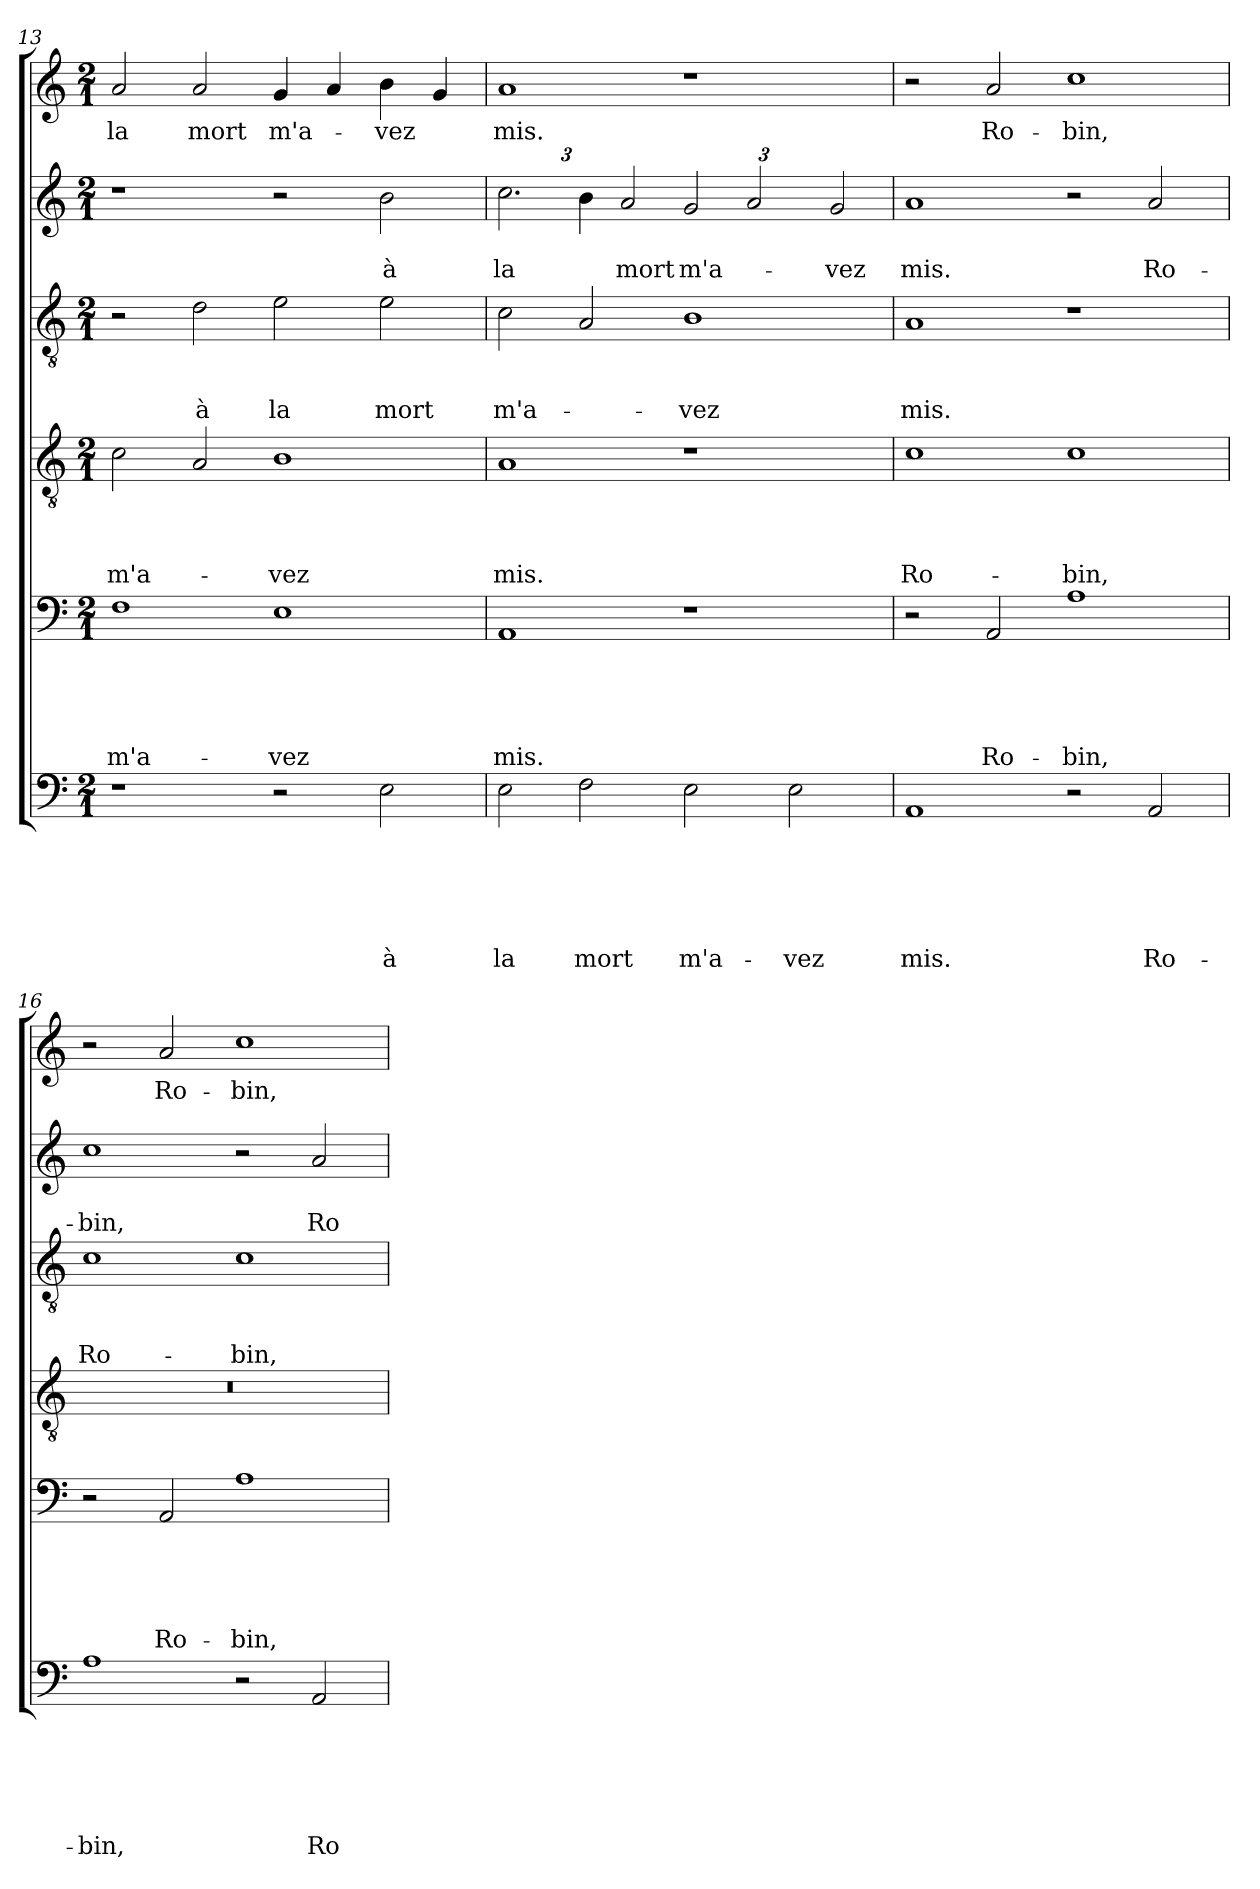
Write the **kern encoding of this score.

**kern	**text	**text	**text	**text	**text	**text	**kern	**text	**text	**text	**text	**text	**kern	**text	**text	**text	**text	**kern	**text	**text	**text	**kern	**text	**text	**kern	**text
*part6	*part6	*part6	*part6	*part6	*part6	*part6	*part5	*part5	*part5	*part5	*part5	*part5	*part4	*part4	*part4	*part4	*part4	*part3	*part3	*part3	*part3	*part2	*part2	*part2	*part1	*part1
*staff6	*staff6	*staff6	*staff6	*staff6	*staff6	*staff6	*staff5	*staff5	*staff5	*staff5	*staff5	*staff5	*staff4	*staff4	*staff4	*staff4	*staff4	*staff3	*staff3	*staff3	*staff3	*staff2	*staff2	*staff2	*staff1	*staff1
!!LO:PB:g=z
*clefF4	*	*	*	*	*	*	*clefF4	*	*	*	*	*	*clefGv2	*	*	*	*	*clefGv2	*	*	*	*clefG2	*	*	*clefG2	*
*k[]	*	*	*	*	*	*	*k[]	*	*	*	*	*	*k[]	*	*	*	*	*k[]	*	*	*	*k[]	*	*	*k[]	*
*C:	*	*	*	*	*	*	*C:	*	*	*	*	*	*C:	*	*	*	*	*C:	*	*	*	*C:	*	*	*C:	*
*M2/1	*	*	*	*	*	*	*M2/1	*	*	*	*	*	*M2/1	*	*	*	*	*M2/1	*	*	*	*M2/1	*	*	*M2/1	*
=13	=13	=13	=13	=13	=13	=13	=13	=13	=13	=13	=13	=13	=13	=13	=13	=13	=13	=13	=13	=13	=13	=13	=13	=13	=13	=13
!	!	!	!	!	!	!	!	!	!	!	!	!LO:LY:b	!	!	!	!	!LO:LY:b	!	!	!	!	!	!	!	!	!LO:LY:b
1r	.	.	.	.	.	.	1F	.	.	.	.	m'a-	2c\	.	.	.	m'a-	2r	.	.	.	1r	.	.	2a/	la
!	!	!	!	!	!	!	!	!	!	!	!	!	!	!	!	!	!	!	!	!	!LO:LY:b	!	!	!	!	!LO:LY:b
.	.	.	.	.	.	.	.	.	.	.	.	.	2A/	.	.	.	.	2d\	.	.	à	.	.	.	2a/	mort
!	!	!	!	!	!	!	!	!	!	!	!	!LO:LY:b	!	!	!	!	!LO:LY:b	!	!	!	!LO:LY:b	!	!	!	!	!LO:LY:b
2r	.	.	.	.	.	.	1E	.	.	.	.	-vez	1B	.	.	.	-vez	2e\	.	.	la	2r	.	.	4g/	m'a-
.	.	.	.	.	.	.	.	.	.	.	.	.	.	.	.	.	.	.	.	.	.	.	.	.	4a/	.
!	!	!	!	!	!	!LO:LY:b	!	!	!	!	!	!	!	!	!	!	!	!	!	!	!LO:LY:b	!	!	!LO:LY:b	!	!LO:LY:b
2E\	.	.	.	.	.	à	.	.	.	.	.	.	.	.	.	.	.	2e\	.	.	mort	2b\	.	à	4b\	-vez
.	.	.	.	.	.	.	.	.	.	.	.	.	.	.	.	.	.	.	.	.	.	.	.	.	4g/	.
=14	=14	=14	=14	=14	=14	=14	=14	=14	=14	=14	=14	=14	=14	=14	=14	=14	=14	=14	=14	=14	=14	=14	=14	=14	=14	=14
!	!	!	!	!	!	!LO:LY:b	!	!	!	!	!	!LO:LY:b	!	!	!	!	!LO:LY:b	!	!	!	!LO:LY:b	!	!	!	!	!
*	*	*	*	*	*	*	*	*	*	*	*	*	*	*	*	*	*	*	*	*	*	*Xbrackettup	*	*	*	*
!	!	!	!	!	!	!	!	!	!	!	!	!	!	!	!	!	!	!	!	!	!	!	!	!LO:LY:b	!	!LO:LY:b
2E\	.	.	.	.	.	la	1AA	.	.	.	.	mis.	1A	.	.	.	mis.	2c\	.	.	m'a-	3.cc\	.	la	1a	mis.
!	!	!	!	!	!	!LO:LY:b	!	!	!	!	!	!	!	!	!	!	!	!	!	!	!	!	!	!	!	!
2F\	.	.	.	.	.	mort	.	.	.	.	.	.	.	.	.	.	.	2A/	.	.	.	6b\	.	.	.	.
!	!	!	!	!	!	!	!	!	!	!	!	!	!	!	!	!	!	!	!	!	!	!	!	!LO:LY:b	!	!
.	.	.	.	.	.	.	.	.	.	.	.	.	.	.	.	.	.	.	.	.	.	3a/	.	mort	.	.
!	!	!	!	!	!	!LO:LY:b	!	!	!	!	!	!	!	!	!	!	!	!	!	!	!LO:LY:b	!	!	!LO:LY:b	!	!
2E\	.	.	.	.	.	m'a-	1r	.	.	.	.	.	1r	.	.	.	.	1B	.	.	-vez	3g/	.	m'a-	1r	.
.	.	.	.	.	.	.	.	.	.	.	.	.	.	.	.	.	.	.	.	.	.	3a/	.	.	.	.
!	!	!	!	!	!	!LO:LY:b	!	!	!	!	!	!	!	!	!	!	!	!	!	!	!	!	!	!	!	!
2E\	.	.	.	.	.	-vez	.	.	.	.	.	.	.	.	.	.	.	.	.	.	.	.	.	.	.	.
!	!	!	!	!	!	!	!	!	!	!	!	!	!	!	!	!	!	!	!	!	!	!	!	!LO:LY:b	!	!
.	.	.	.	.	.	.	.	.	.	.	.	.	.	.	.	.	.	.	.	.	.	3g/	.	-vez	.	.
=15	=15	=15	=15	=15	=15	=15	=15	=15	=15	=15	=15	=15	=15	=15	=15	=15	=15	=15	=15	=15	=15	=15	=15	=15	=15	=15
!	!	!	!	!	!	!LO:LY:b	!	!	!	!	!	!	!	!	!	!	!LO:LY:b	!	!	!	!LO:LY:b	!	!	!LO:LY:b	!	!
1AA	.	.	.	.	.	mis.	2r	.	.	.	.	.	1c	.	.	.	Ro-	1A	.	.	mis.	1a	.	mis.	2r	.
!	!	!	!	!	!	!	!	!	!	!	!	!LO:LY:b	!	!	!	!	!	!	!	!	!	!	!	!	!	!LO:LY:b
.	.	.	.	.	.	.	2AA/	.	.	.	.	Ro-	.	.	.	.	.	.	.	.	.	.	.	.	2a/	Ro-
!	!	!	!	!	!	!	!	!	!	!	!	!LO:LY:b	!	!	!	!	!LO:LY:b	!	!	!	!	!	!	!	!	!LO:LY:b
2r	.	.	.	.	.	.	1A	.	.	.	.	-bin,	1c	.	.	.	-bin,	1r	.	.	.	2r	.	.	1cc	-bin,
!	!	!	!	!	!	!LO:LY:b	!	!	!	!	!	!	!	!	!	!	!	!	!	!	!	!	!	!LO:LY:b	!	!
2AA/	.	.	.	.	.	Ro-	.	.	.	.	.	.	.	.	.	.	.	.	.	.	.	2a/	.	Ro-	.	.
=16	=16	=16	=16	=16	=16	=16	=16	=16	=16	=16	=16	=16	=16	=16	=16	=16	=16	=16	=16	=16	=16	=16	=16	=16	=16	=16
!	!	!	!	!	!	!LO:LY:b	!	!	!	!	!	!	!	!	!	!	!	!	!	!	!LO:LY:b	!	!	!LO:LY:b	!	!
1A	.	.	.	.	.	-bin,	2r	.	.	.	.	.	0r	.	.	.	.	1c	.	.	Ro-	1cc	.	-bin,	2r	.
!	!	!	!	!	!	!	!	!	!	!	!	!LO:LY:b	!	!	!	!	!	!	!	!	!	!	!	!	!	!LO:LY:b
.	.	.	.	.	.	.	2AA/	.	.	.	.	Ro-	.	.	.	.	.	.	.	.	.	.	.	.	2a/	Ro-
!	!	!	!	!	!	!	!	!	!	!	!	!LO:LY:b	!	!	!	!	!	!	!	!	!LO:LY:b	!	!	!	!	!LO:LY:b
2r	.	.	.	.	.	.	1A	.	.	.	.	-bin,	.	.	.	.	.	1c	.	.	-bin,	2r	.	.	1cc	-bin,
!	!	!	!	!	!	!LO:LY:b	!	!	!	!	!	!	!	!	!	!	!	!	!	!	!	!	!	!LO:LY:b	!	!
2AA/	.	.	.	.	.	Ro-	.	.	.	.	.	.	.	.	.	.	.	.	.	.	.	2a/	.	Ro-	.	.
=	=	=	=	=	=	=	=	=	=	=	=	=	=	=	=	=	=	=	=	=	=	=	=	=	=	=
*-	*-	*-	*-	*-	*-	*-	*-	*-	*-	*-	*-	*-	*-	*-	*-	*-	*-	*-	*-	*-	*-	*-	*-	*-	*-	*-
